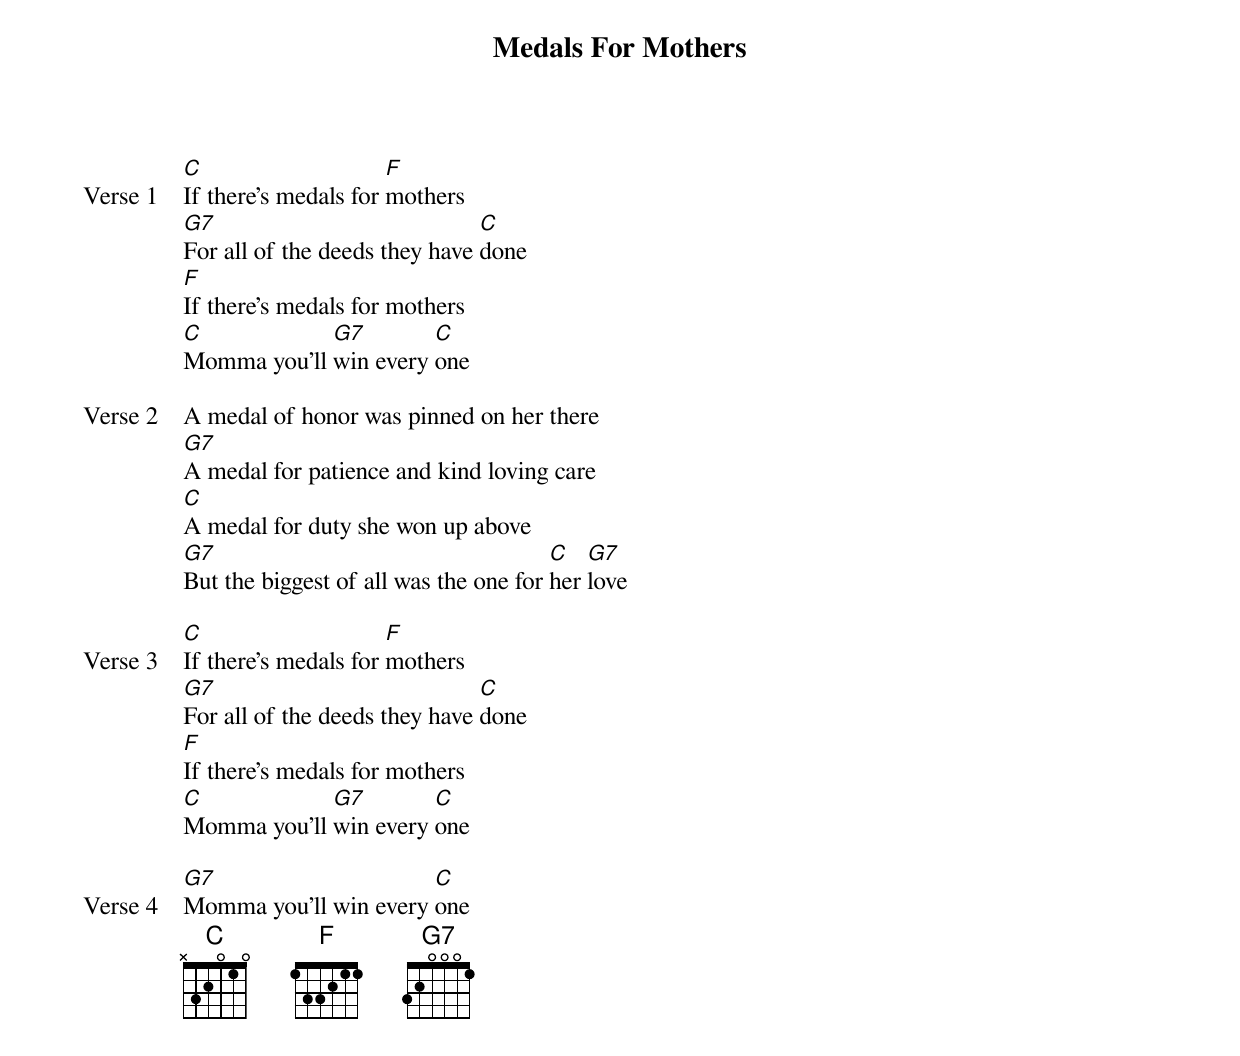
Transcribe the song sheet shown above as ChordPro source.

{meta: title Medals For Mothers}
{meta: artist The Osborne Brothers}
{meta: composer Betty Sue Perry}
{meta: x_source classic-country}
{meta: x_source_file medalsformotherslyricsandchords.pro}
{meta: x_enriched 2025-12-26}

{start_of_verse: Verse 1}
[C]If there's medals for [F]mothers
[G7]For all of the deeds they have [C]done
[F]If there's medals for mothers
[C]Momma you'll [G7]win every [C]one
{end_of_verse}

{start_of_verse: Verse 2}
A medal of honor was pinned on her there
[G7]A medal for patience and kind loving care
[C]A medal for duty she won up above
[G7]But the biggest of all was the one for [C]her [G7]love
{end_of_verse}

{start_of_verse: Verse 3}
[C]If there's medals for [F]mothers
[G7]For all of the deeds they have [C]done
[F]If there's medals for mothers
[C]Momma you'll [G7]win every [C]one
{end_of_verse}

{start_of_verse: Verse 4}
[G7]Momma you'll win every [C]one
{end_of_verse}
